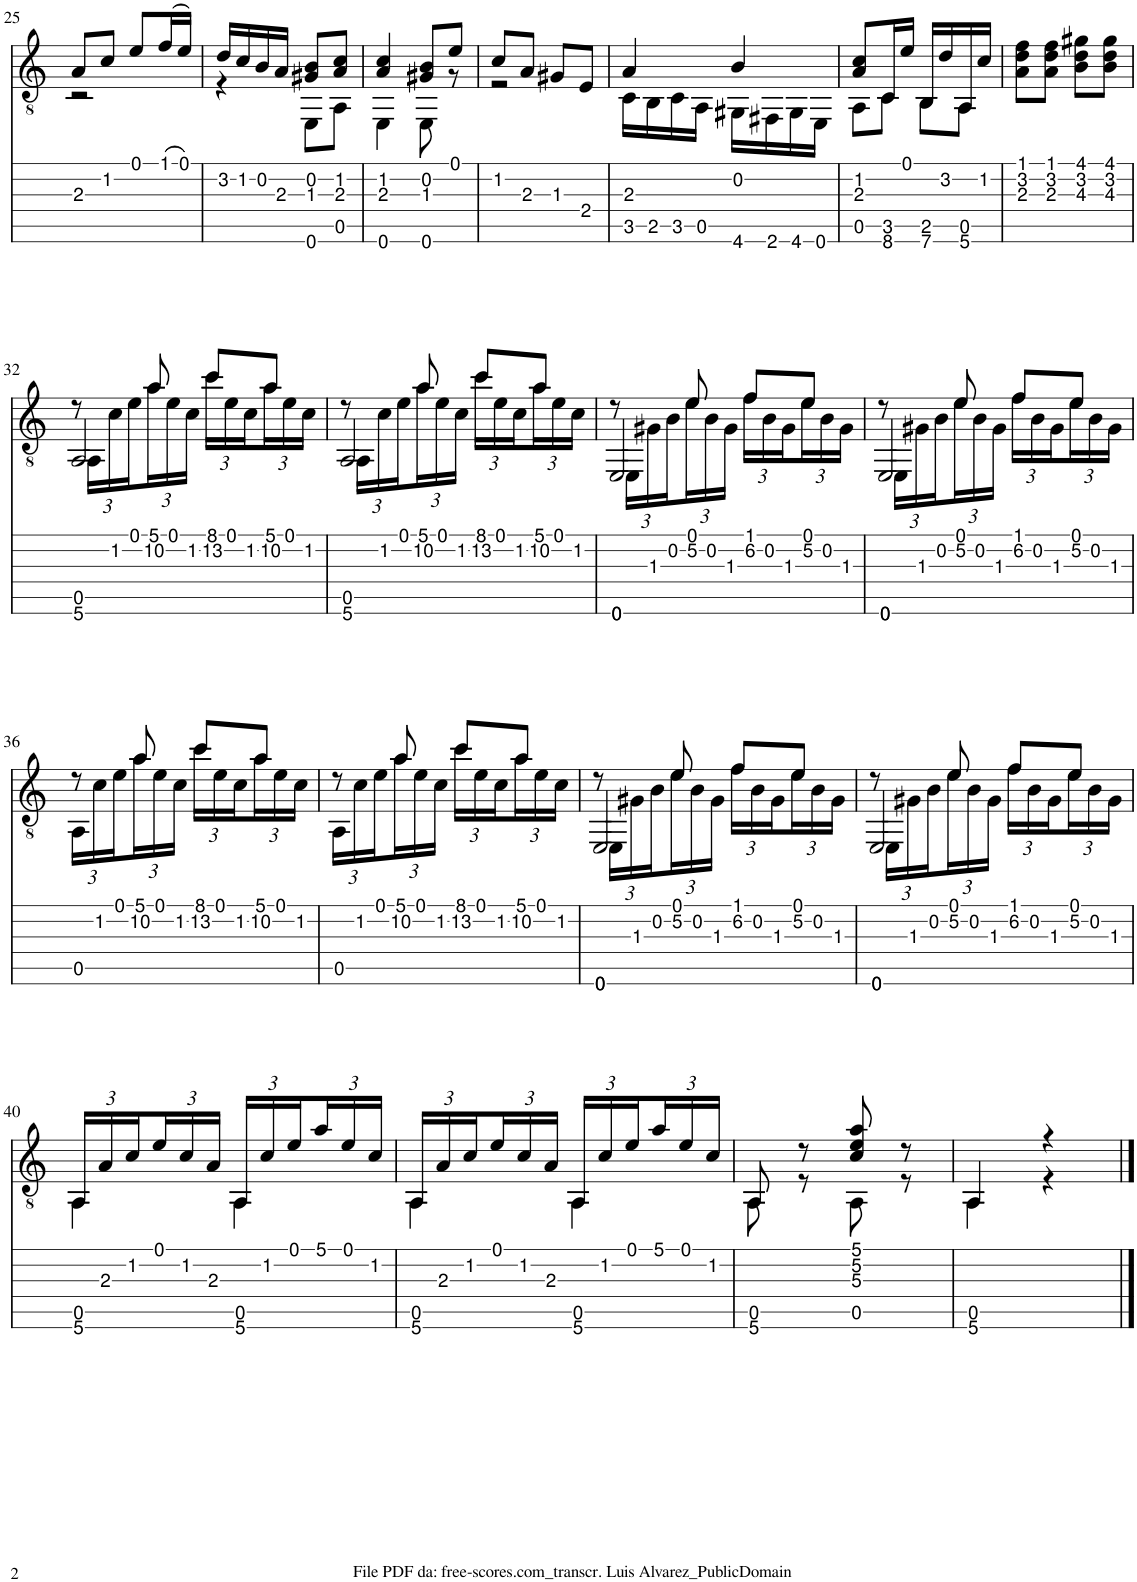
**kern	**kern
*part1	*part1
*staff2	*staff1
*I"Guitar	*
*I'Guit.	*
!!LO:PB:g=z
*	*clefGv2
*k[]	*k[]
*M2/4	*M2/4
=25	=25
*^	*^
8AL	2r	8A/L	2r
8cJ	.	8c/J	.
8eL	.	8e/L	.
16fL	.	(16f/L	.
16eJJ	.	16e/JJ)	.
=26	=26	=26	=26
16dLL	4r	16d/LL	4r
16cJ	.	16c/	.
16BL	.	16B/	.
16AJJ	.	16A/JJ	.
8G#\ 8B\L	8EEL	8G#X/ 8B/L	8EE\L
8A\ 8c\J	8AAJ	8A/ 8c/J	8AA\J
=27	=27	=27	=27
4A 4c	4EE	4A/ 4c/	4EE\
8G#\ 8B\L	8EE	8G#X/ 8B/L	8EE\
8eJ	8r	8e/J	8r
=28	=28	=28	=28
8cL	2r	8c/L	2r
8AJ	.	8A/J	.
8G#L	.	8G#X/L	.
8EJ	.	8E/J	.
=29	=29	=29	=29
4A	16CLL	4A/	16C\LL
.	16BBJ	.	16BB\
.	16CL	.	16C\
.	16AAJJ	.	16AA\JJ
4B	16GG#LL	4B/	16GG#X\LL
.	16FF#J	.	16FF#X\
.	16GG#L	.	16GG#\
.	16EEJJ	.	16EE\JJ
=30	=30	=30	=30
8A\ 8c\L	8AAL	8A/ 8c/L	8AA\L
16CL	8CJ	16C/L	8C\J
16eJJ	.	16e/JJ	.
16BBLL	8BBL	16BB/LL	8BB\L
16dJ	.	16d/	.
16AAL	8AAJ	16AA/	8AA\J
16cJJ	.	16c/JJ	.
*v	*v	*	*
*	*v	*v
=31	=31
8A\ 8d\ 8f\L	8A\ 8d\ 8f\L
8A\ 8d\ 8f\J	8A\ 8d\ 8f\J
8B\ 8d\ 8g#\L	8B\ 8d\ 8g#X\L
8B\ 8d\ 8g#\J	8B\ 8d\ 8g#\J
!!LO:LB:g=z
=32	=32
*^	*^
*	*Xbrackettup	*	*Xbrackettup
*	*^	*	*^
8r	24AALL	2AA	8r	24AA\LL	2AA/
.	24c	.	.	24c\	.
.	24eJ	.	.	24e\	.
8a	24aL	.	8a/	24a\	.
.	24e	.	.	24e\	.
.	24cJJ	.	.	24c\JJ	.
8ccL	24ccLL	.	8cc/L	24cc\LL	.
.	24e	.	.	24e\	.
.	24cJ	.	.	24c\	.
8aJ	24aL	.	8a/J	24a\	.
.	24e	.	.	24e\	.
.	24cJJ	.	.	24c\JJ	.
=33	=33	=33	=33	=33	=33
8r	24AALL	2AA	8r	24AA\LL	2AA/
.	24c	.	.	24c\	.
.	24eJ	.	.	24e\	.
8a	24aL	.	8a/	24a\	.
.	24e	.	.	24e\	.
.	24cJJ	.	.	24c\JJ	.
8ccL	24ccLL	.	8cc/L	24cc\LL	.
.	24e	.	.	24e\	.
.	24cJ	.	.	24c\	.
8aJ	24aL	.	8a/J	24a\	.
.	24e	.	.	24e\	.
.	24cJJ	.	.	24c\JJ	.
=34	=34	=34	=34	=34	=34
8r	24EELL	2EE	8r	24EE\LL	2EE/
.	24G#	.	.	24G#X\	.
.	24BJ	.	.	24B\	.
8e	24eL	.	8e/	24e\	.
.	24B	.	.	24B\	.
.	24G#JJ	.	.	24G#\JJ	.
8fL	24fLL	.	8f/L	24f\LL	.
.	24B	.	.	24B\	.
.	24G#J	.	.	24G#\	.
8eJ	24eL	.	8e/J	24e\	.
.	24B	.	.	24B\	.
.	24G#JJ	.	.	24G#\JJ	.
=35	=35	=35	=35	=35	=35
8r	24EELL	2EE	8r	24EE\LL	2EE/
.	24G#X	.	.	24G#X\	.
.	24BJ	.	.	24B\	.
8e	24eL	.	8e/	24e\	.
.	24B	.	.	24B\	.
.	24G#JJ	.	.	24G#\JJ	.
8fL	24fLL	.	8f/L	24f\LL	.
.	24B	.	.	24B\	.
.	24G#J	.	.	24G#\	.
8eJ	24eL	.	8e/J	24e\	.
.	24B	.	.	24B\	.
.	24G#JJ	.	.	24G#\JJ	.
*	*v	*v	*	*	*
*	*	*	*v	*v
!!LO:LB:g=z
=36	=36	=36	=36
8r	24AALL	8r	24AA\LL
.	24c	.	24c\
.	24eJ	.	24e\
8a	24aL	8a/	24a\
.	24e	.	24e\
.	24cJJ	.	24c\JJ
8ccL	24ccLL	8cc/L	24cc\LL
.	24e	.	24e\
.	24cJ	.	24c\
8aJ	24aL	8a/J	24a\
.	24e	.	24e\
.	24cJJ	.	24c\JJ
=37	=37	=37	=37
8r	24AALL	8r	24AA\LL
.	24c	.	24c\
.	24eJ	.	24e\
8a	24aL	8a/	24a\
.	24e	.	24e\
.	24cJJ	.	24c\JJ
8ccL	24ccLL	8cc/L	24cc\LL
.	24e	.	24e\
.	24cJ	.	24c\
8aJ	24aL	8a/J	24a\
.	24e	.	24e\
.	24cJJ	.	24c\JJ
=38	=38	=38	=38
*	*^	*	*^
8r	24EELL	2EE	8r	24EE\LL	2EE/
.	24G#	.	.	24G#X\	.
.	24BJ	.	.	24B\	.
8e	24eL	.	8e/	24e\	.
.	24B	.	.	24B\	.
.	24G#JJ	.	.	24G#\JJ	.
8fL	24fLL	.	8f/L	24f\LL	.
.	24B	.	.	24B\	.
.	24G#J	.	.	24G#\	.
8eJ	24eL	.	8e/J	24e\	.
.	24B	.	.	24B\	.
.	24G#JJ	.	.	24G#\JJ	.
=39	=39	=39	=39	=39	=39
8r	24EELL	2EE	8r	24EE\LL	2EE/
.	24G#X	.	.	24G#X\	.
.	24BJ	.	.	24B\	.
8e	24eL	.	8e/	24e\	.
.	24B	.	.	24B\	.
.	24G#JJ	.	.	24G#\JJ	.
8fL	24fLL	.	8f/L	24f\LL	.
.	24B	.	.	24B\	.
.	24G#J	.	.	24G#\	.
8eJ	24eL	.	8e/J	24e\	.
.	24B	.	.	24B\	.
.	24G#JJ	.	.	24G#\JJ	.
*	*v	*v	*	*	*
*	*	*	*v	*v
!!LO:LB:g=z
=40	=40	=40	=40
24AALL	4AA	24AA/LL	4AA\
24A	.	24A/	.
24cJ	.	24c/	.
24eL	.	24e/	.
24c	.	24c/	.
24AJJ	.	24A/JJ	.
24AALL	4AA	24AA/LL	4AA\
24c	.	24c/	.
24eJ	.	24e/	.
24aL	.	24a/	.
24e	.	24e/	.
24cJJ	.	24c/JJ	.
=41	=41	=41	=41
24AALL	4AA	24AA/LL	4AA\
24A	.	24A/	.
24cJ	.	24c/	.
24eL	.	24e/	.
24c	.	24c/	.
24AJJ	.	24A/JJ	.
24AALL	4AA	24AA/LL	4AA\
24c	.	24c/	.
24eJ	.	24e/	.
24aL	.	24a/	.
24e	.	24e/	.
24cJJ	.	24c/JJ	.
=42	=42	=42	=42
8AA	8AA	8AA/	8AA\
8r	8r	8r	8r
8c 8e 8a	8AA	8c/ 8e/ 8a/	8AA\
8r	8r	8r	8r
=43	=43	=43	=43
4AA	4AA	4AA/	4AA\
4r	4r	4r	4r
*v	*v	*	*
*	*v	*v
==	==
*-	*-
